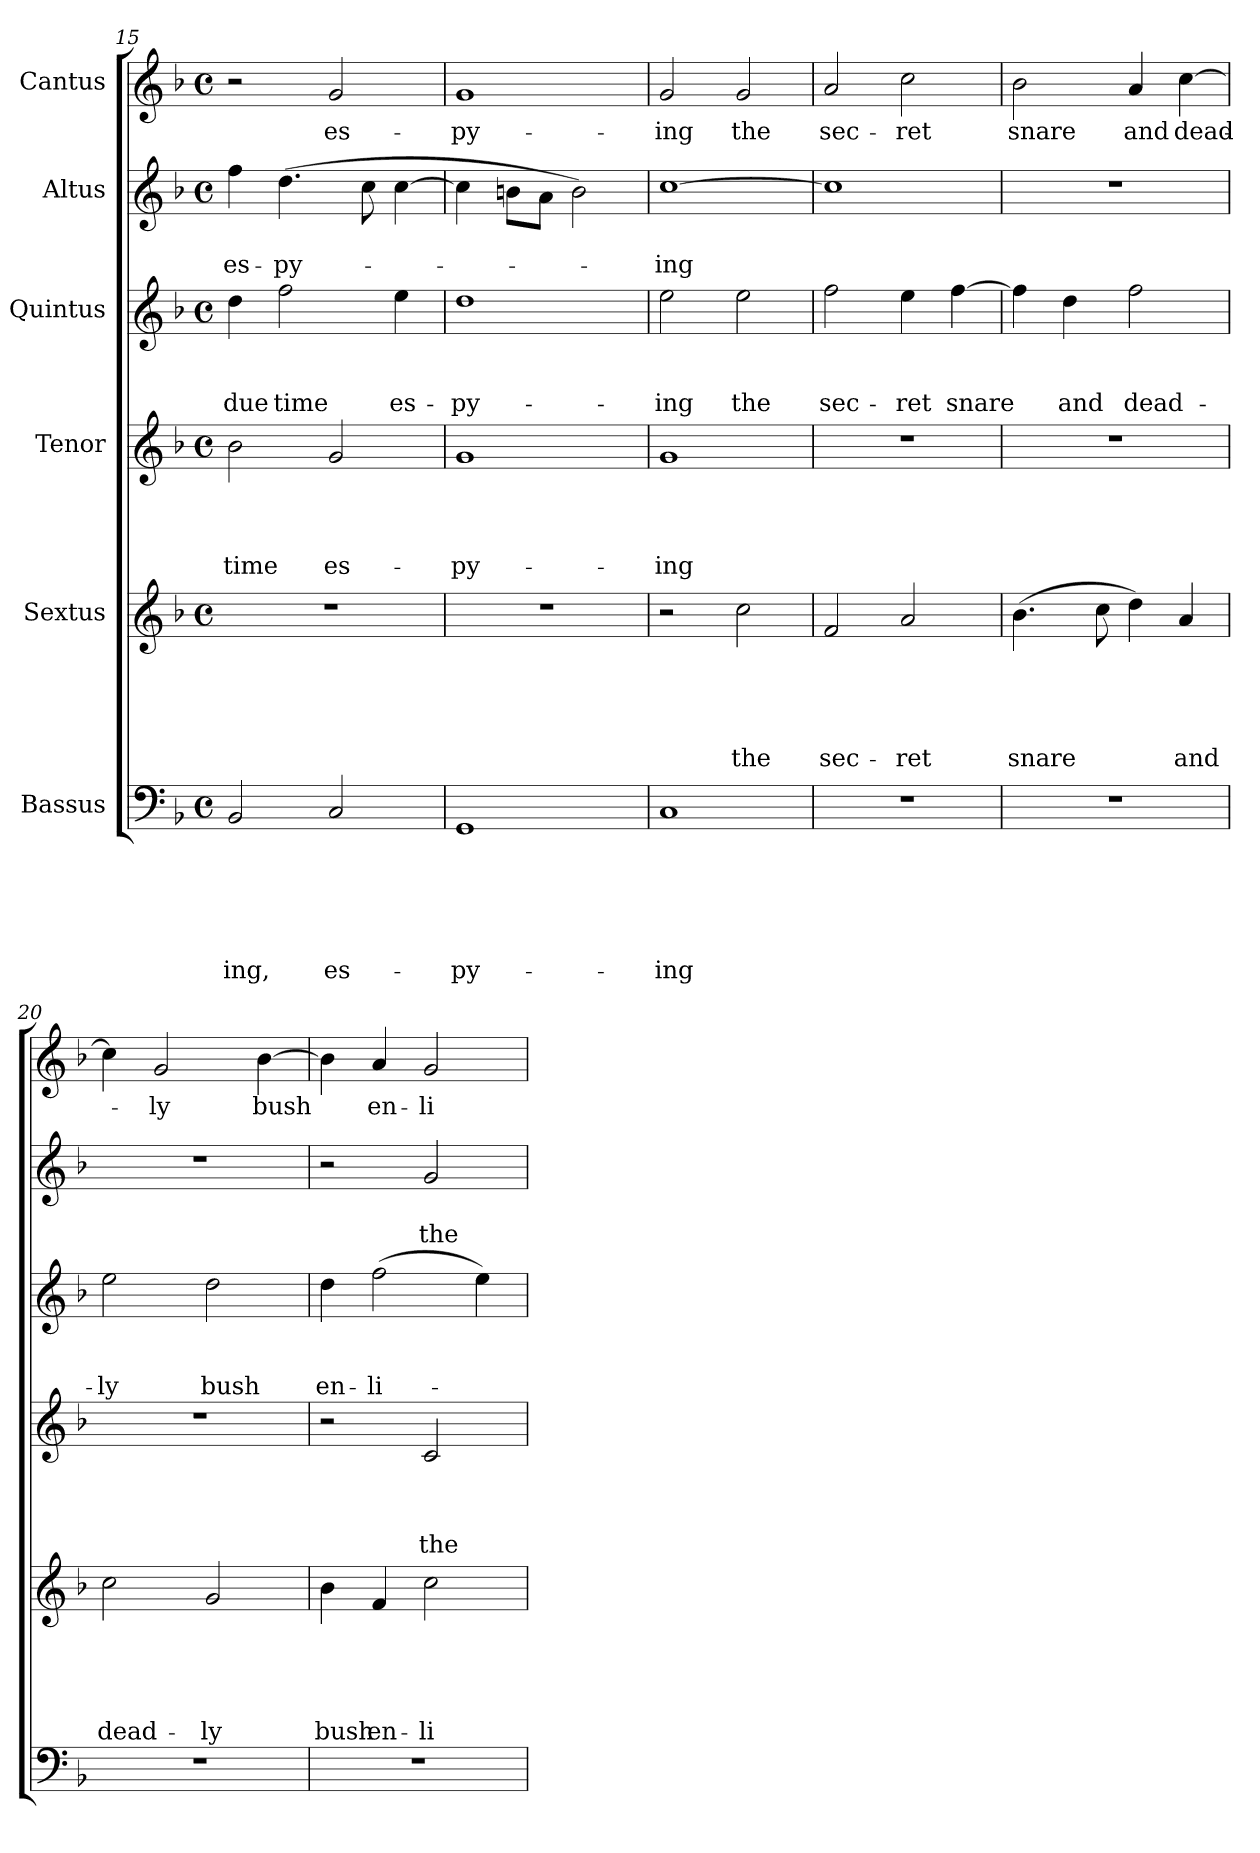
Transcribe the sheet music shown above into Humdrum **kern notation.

**kern	**text	**text	**text	**text	**text	**text	**kern	**text	**text	**text	**text	**text	**kern	**text	**text	**text	**text	**kern	**text	**text	**text	**kern	**text	**text	**kern	**text
*part6	*part6	*part6	*part6	*part6	*part6	*part6	*part5	*part5	*part5	*part5	*part5	*part5	*part4	*part4	*part4	*part4	*part4	*part3	*part3	*part3	*part3	*part2	*part2	*part2	*part1	*part1
*staff6	*staff6	*staff6	*staff6	*staff6	*staff6	*staff6	*staff5	*staff5	*staff5	*staff5	*staff5	*staff5	*staff4	*staff4	*staff4	*staff4	*staff4	*staff3	*staff3	*staff3	*staff3	*staff2	*staff2	*staff2	*staff1	*staff1
*I"Bassus	*	*	*	*	*	*	*I"Sextus	*	*	*	*	*	*I"Tenor	*	*	*	*	*I"Quintus	*	*	*	*I"Altus	*	*	*I"Cantus	*
*clefF4	*	*	*	*	*	*	*clefG2	*	*	*	*	*	*clefG2	*	*	*	*	*clefG2	*	*	*	*clefG2	*	*	*clefG2	*
*k[b-]	*	*	*	*	*	*	*k[b-]	*	*	*	*	*	*k[b-]	*	*	*	*	*k[b-]	*	*	*	*k[b-]	*	*	*k[b-]	*
*F:	*	*	*	*	*	*	*F:	*	*	*	*	*	*F:	*	*	*	*	*F:	*	*	*	*F:	*	*	*F:	*
*M4/4	*	*	*	*	*	*	*M4/4	*	*	*	*	*	*M4/4	*	*	*	*	*M4/4	*	*	*	*M4/4	*	*	*M4/4	*
*met(c)	*	*	*	*	*	*	*met(c)	*	*	*	*	*	*met(c)	*	*	*	*	*met(c)	*	*	*	*met(c)	*	*	*met(c)	*
=15	=15	=15	=15	=15	=15	=15	=15	=15	=15	=15	=15	=15	=15	=15	=15	=15	=15	=15	=15	=15	=15	=15	=15	=15	=15	=15
!	!	!	!	!	!	!LO:LY:b	!	!	!	!	!	!	!	!	!	!	!LO:LY:b	!	!	!	!LO:LY:b	!	!	!LO:LY:b	!	!
2BB-/	.	.	.	.	.	-ing,	1r	.	.	.	.	.	2b-\	.	.	.	time	4dd\	.	.	due	4ff\	.	es-	2r	.
!	!	!	!	!	!	!	!	!	!	!	!	!	!	!	!	!	!	!	!	!	!LO:LY:b	!	!	!LO:LY:b	!	!
.	.	.	.	.	.	.	.	.	.	.	.	.	.	.	.	.	.	2ff\	.	.	time	(>4.dd\	.	-py-	.	.
!	!	!	!	!	!	!LO:LY:b	!	!	!	!	!	!	!	!	!	!	!LO:LY:b	!	!	!	!	!	!	!	!	!LO:LY:b
2C/	.	.	.	.	.	es-	.	.	.	.	.	.	2g/	.	.	.	es-	.	.	.	.	.	.	.	2g/	es-
.	.	.	.	.	.	.	.	.	.	.	.	.	.	.	.	.	.	.	.	.	.	8cc\	.	.	.	.
!	!	!	!	!	!	!	!	!	!	!	!	!	!	!	!	!	!	!	!	!	!LO:LY:b	!	!	!	!	!
.	.	.	.	.	.	.	.	.	.	.	.	.	.	.	.	.	.	4ee\	.	.	es-	[>4cc\	.	.	.	.
=16	=16	=16	=16	=16	=16	=16	=16	=16	=16	=16	=16	=16	=16	=16	=16	=16	=16	=16	=16	=16	=16	=16	=16	=16	=16	=16
!	!	!	!	!	!	!LO:LY:b	!	!	!	!	!	!	!	!	!	!	!LO:LY:b	!	!	!	!LO:LY:b	!	!	!	!	!LO:LY:b
1GG	.	.	.	.	.	-py-	1r	.	.	.	.	.	1g	.	.	.	-py-	1dd	.	.	-py-	4cc\]	.	.	1g	-py-
.	.	.	.	.	.	.	.	.	.	.	.	.	.	.	.	.	.	.	.	.	.	8bn\L	.	.	.	.
.	.	.	.	.	.	.	.	.	.	.	.	.	.	.	.	.	.	.	.	.	.	8a\J	.	.	.	.
.	.	.	.	.	.	.	.	.	.	.	.	.	.	.	.	.	.	.	.	.	.	2b\)	.	.	.	.
=17	=17	=17	=17	=17	=17	=17	=17	=17	=17	=17	=17	=17	=17	=17	=17	=17	=17	=17	=17	=17	=17	=17	=17	=17	=17	=17
!	!	!	!	!	!	!LO:LY:b	!	!	!	!	!	!	!	!	!	!	!LO:LY:b	!	!	!	!LO:LY:b	!	!	!LO:LY:b	!	!LO:LY:b
1C	.	.	.	.	.	-ing	2r	.	.	.	.	.	1g	.	.	.	-ing	2ee\	.	.	-ing	[>1cc	.	-ing	2g/	-ing
!	!	!	!	!	!	!	!	!	!	!	!	!LO:LY:b	!	!	!	!	!	!	!	!	!LO:LY:b	!	!	!	!	!LO:LY:b
.	.	.	.	.	.	.	2cc\	.	.	.	.	the	.	.	.	.	.	2ee\	.	.	the	.	.	.	2g/	the
=18	=18	=18	=18	=18	=18	=18	=18	=18	=18	=18	=18	=18	=18	=18	=18	=18	=18	=18	=18	=18	=18	=18	=18	=18	=18	=18
!	!	!	!	!	!	!	!	!	!	!	!	!LO:LY:b	!	!	!	!	!	!	!	!	!LO:LY:b	!	!	!	!	!LO:LY:b
1r	.	.	.	.	.	.	2f/	.	.	.	.	sec-	1r	.	.	.	.	2ff\	.	.	sec-	1cc]	.	.	2a/	sec-
!	!	!	!	!	!	!	!	!	!	!	!	!LO:LY:b	!	!	!	!	!	!	!	!	!LO:LY:b	!	!	!	!	!LO:LY:b
.	.	.	.	.	.	.	2a/	.	.	.	.	-ret	.	.	.	.	.	4ee\	.	.	-ret	.	.	.	2cc\	-ret
!	!	!	!	!	!	!	!	!	!	!	!	!	!	!	!	!	!	!	!	!	!LO:LY:b	!	!	!	!	!
.	.	.	.	.	.	.	.	.	.	.	.	.	.	.	.	.	.	[<4ff\	.	.	snare	.	.	.	.	.
!!LO:PB:g=z
=19	=19	=19	=19	=19	=19	=19	=19	=19	=19	=19	=19	=19	=19	=19	=19	=19	=19	=19	=19	=19	=19	=19	=19	=19	=19	=19
!	!	!	!	!	!	!	!	!	!	!	!	!LO:LY:b	!	!	!	!	!	!	!	!	!	!	!	!	!	!LO:LY:b
1r	.	.	.	.	.	.	(>4.b-\	.	.	.	.	snare	1r	.	.	.	.	4ff\]	.	.	.	1r	.	.	2b-\	snare
!	!	!	!	!	!	!	!	!	!	!	!	!	!	!	!	!	!	!	!	!	!LO:LY:b	!	!	!	!	!
.	.	.	.	.	.	.	.	.	.	.	.	.	.	.	.	.	.	4dd\	.	.	and	.	.	.	.	.
.	.	.	.	.	.	.	8cc\	.	.	.	.	.	.	.	.	.	.	.	.	.	.	.	.	.	.	.
!	!	!	!	!	!	!	!	!	!	!	!	!	!	!	!	!	!	!	!	!	!LO:LY:b	!	!	!	!	!LO:LY:b
.	.	.	.	.	.	.	4dd\)	.	.	.	.	.	.	.	.	.	.	2ff\	.	.	dead-	.	.	.	4a/	and
!	!	!	!	!	!	!	!	!	!	!	!	!LO:LY:b	!	!	!	!	!	!	!	!	!	!	!	!	!	!LO:LY:b
.	.	.	.	.	.	.	4a/	.	.	.	.	and	.	.	.	.	.	.	.	.	.	.	.	.	[>4cc\	dead-
=20	=20	=20	=20	=20	=20	=20	=20	=20	=20	=20	=20	=20	=20	=20	=20	=20	=20	=20	=20	=20	=20	=20	=20	=20	=20	=20
!	!	!	!	!	!	!	!	!	!	!	!	!LO:LY:b	!	!	!	!	!	!	!	!	!LO:LY:b	!	!	!	!	!
1r	.	.	.	.	.	.	2cc\	.	.	.	.	dead-	1r	.	.	.	.	2ee\	.	.	-ly	1r	.	.	4cc\]	.
!	!	!	!	!	!	!	!	!	!	!	!	!	!	!	!	!	!	!	!	!	!	!	!	!	!	!LO:LY:b
.	.	.	.	.	.	.	.	.	.	.	.	.	.	.	.	.	.	.	.	.	.	.	.	.	2g/	-ly
!	!	!	!	!	!	!	!	!	!	!	!	!LO:LY:b	!	!	!	!	!	!	!	!	!LO:LY:b	!	!	!	!	!
.	.	.	.	.	.	.	2g/	.	.	.	.	-ly	.	.	.	.	.	2dd\	.	.	bush	.	.	.	.	.
!	!	!	!	!	!	!	!	!	!	!	!	!	!	!	!	!	!	!	!	!	!	!	!	!	!	!LO:LY:b
.	.	.	.	.	.	.	.	.	.	.	.	.	.	.	.	.	.	.	.	.	.	.	.	.	[>4b-\	bush
=21	=21	=21	=21	=21	=21	=21	=21	=21	=21	=21	=21	=21	=21	=21	=21	=21	=21	=21	=21	=21	=21	=21	=21	=21	=21	=21
!	!	!	!	!	!	!	!	!	!	!	!	!LO:LY:b	!	!	!	!	!	!	!	!	!LO:LY:b	!	!	!	!	!
1r	.	.	.	.	.	.	4b-\	.	.	.	.	bush	2r	.	.	.	.	4dd\	.	.	en-	2r	.	.	4b-\]	.
!	!	!	!	!	!	!	!	!	!	!	!	!LO:LY:b	!	!	!	!	!	!	!	!	!LO:LY:b	!	!	!	!	!LO:LY:b
.	.	.	.	.	.	.	4f/	.	.	.	.	en-	.	.	.	.	.	(>2ff\	.	.	-li-	.	.	.	4a/	en-
!	!	!	!	!	!	!	!	!	!	!	!	!LO:LY:b	!	!	!	!	!LO:LY:b	!	!	!	!	!	!	!LO:LY:b	!	!LO:LY:b
.	.	.	.	.	.	.	2cc\	.	.	.	.	-li-	2c/	.	.	.	the	.	.	.	.	2g/	.	the	2g/	-li-
.	.	.	.	.	.	.	.	.	.	.	.	.	.	.	.	.	.	4ee\)	.	.	.	.	.	.	.	.
=	=	=	=	=	=	=	=	=	=	=	=	=	=	=	=	=	=	=	=	=	=	=	=	=	=	=
*-	*-	*-	*-	*-	*-	*-	*-	*-	*-	*-	*-	*-	*-	*-	*-	*-	*-	*-	*-	*-	*-	*-	*-	*-	*-	*-
